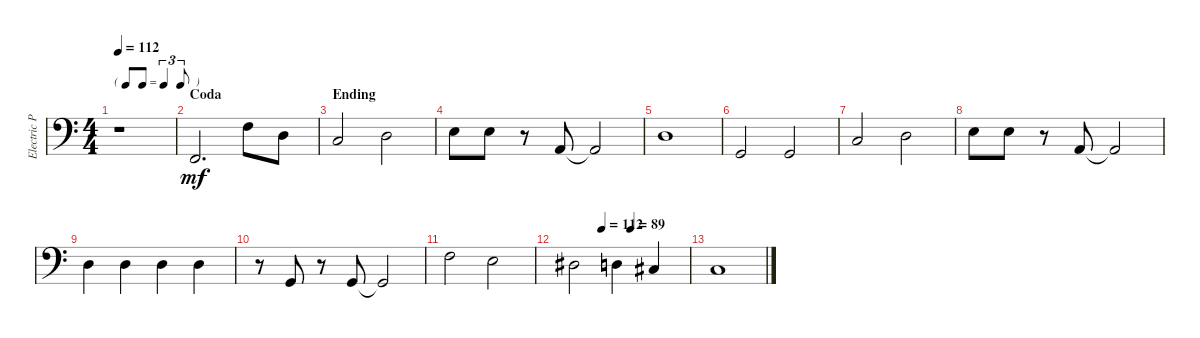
\track ("Electric Piano (Staff 2)" "Electric P") {instrument electricgrandpiano}
\staff {score}
\tuning (E4 B3 G3 D3 A2 E2 B1) {hide}
\ts (4 4)
\tf triplet8th
\tempo 112
\clef f4
\ks c
r.1{dy mf} |
\section ("" "Coda")
1.6.2{d} 3.4.8 0.4.8 |
\section ("" "Ending")
3.5.2 0.4.2 |
2.4.8 2.4.8 r.8 0.5.8 0.5{t}.2 |
0.4.1 |
3.6.2 3.6.2 |
3.5.2 0.4.2 |
2.4.8 2.4.8 r.8 0.5.8 0.5{t}.2 |
0.4.4 0.4.4 0.4.4 0.4.4 |
r.8 3.6.8 r.8 3.6.8 3.6{t}.2 |
3.4.2 2.4.2 |
\tempo (112 0.25)
\tempo (89 0.5)
1.4.2 0.4.4 4.5.4 |
3.5.1
